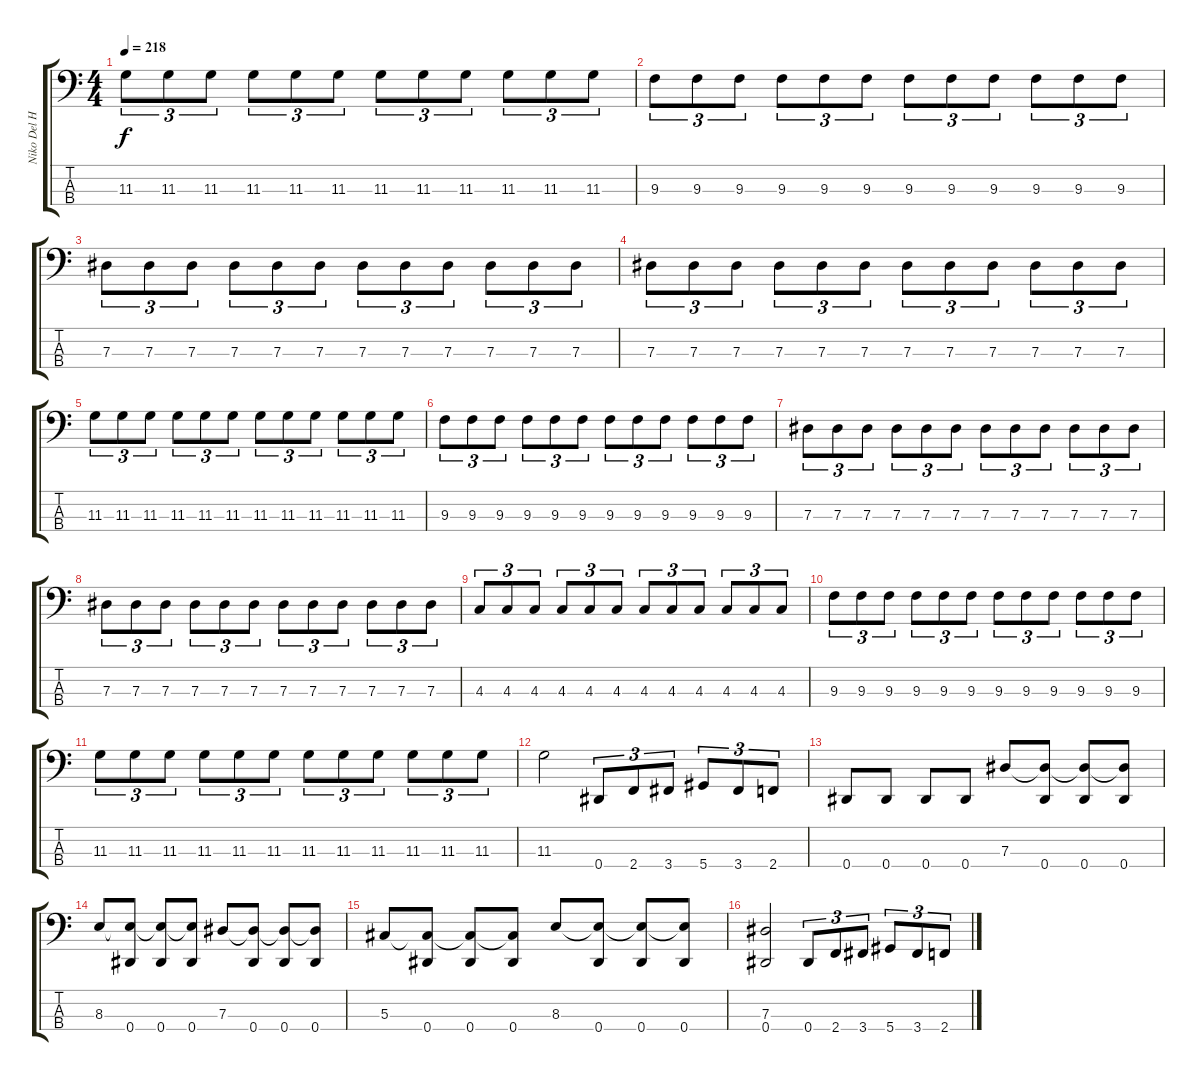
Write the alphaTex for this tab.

\track ("Niko Del Hierro" "Niko Del H") {instrument electricbassfinger}
\staff {score tabs}
\tuning (Gb2 Db2 Ab1 Eb1) {hide}
\ts (4 4)
\tempo 218
\clef f4
\ks c
11.3.8{tu (3 2) dy f} 11.3.8{tu (3 2)} 11.3.8{tu (3 2)} 11.3.8{tu (3 2)} 11.3.8{tu (3 2)} 11.3.8{tu (3 2)} 11.3.8{tu (3 2)} 11.3.8{tu (3 2)} 11.3.8{tu (3 2)} 11.3.8{tu (3 2)} 11.3.8{tu (3 2)} 11.3.8{tu (3 2)} |
9.3.8{tu (3 2)} 9.3.8{tu (3 2)} 9.3.8{tu (3 2)} 9.3.8{tu (3 2)} 9.3.8{tu (3 2)} 9.3.8{tu (3 2)} 9.3.8{tu (3 2)} 9.3.8{tu (3 2)} 9.3.8{tu (3 2)} 9.3.8{tu (3 2)} 9.3.8{tu (3 2)} 9.3.8{tu (3 2)} |
7.3.8{tu (3 2)} 7.3.8{tu (3 2)} 7.3.8{tu (3 2)} 7.3.8{tu (3 2)} 7.3.8{tu (3 2)} 7.3.8{tu (3 2)} 7.3.8{tu (3 2)} 7.3.8{tu (3 2)} 7.3.8{tu (3 2)} 7.3.8{tu (3 2)} 7.3.8{tu (3 2)} 7.3.8{tu (3 2)} |
7.3.8{tu (3 2)} 7.3.8{tu (3 2)} 7.3.8{tu (3 2)} 7.3.8{tu (3 2)} 7.3.8{tu (3 2)} 7.3.8{tu (3 2)} 7.3.8{tu (3 2)} 7.3.8{tu (3 2)} 7.3.8{tu (3 2)} 7.3.8{tu (3 2)} 7.3.8{tu (3 2)} 7.3.8{tu (3 2)} |
11.3.8{tu (3 2)} 11.3.8{tu (3 2)} 11.3.8{tu (3 2)} 11.3.8{tu (3 2)} 11.3.8{tu (3 2)} 11.3.8{tu (3 2)} 11.3.8{tu (3 2)} 11.3.8{tu (3 2)} 11.3.8{tu (3 2)} 11.3.8{tu (3 2)} 11.3.8{tu (3 2)} 11.3.8{tu (3 2)} |
9.3.8{tu (3 2)} 9.3.8{tu (3 2)} 9.3.8{tu (3 2)} 9.3.8{tu (3 2)} 9.3.8{tu (3 2)} 9.3.8{tu (3 2)} 9.3.8{tu (3 2)} 9.3.8{tu (3 2)} 9.3.8{tu (3 2)} 9.3.8{tu (3 2)} 9.3.8{tu (3 2)} 9.3.8{tu (3 2)} |
7.3.8{tu (3 2)} 7.3.8{tu (3 2)} 7.3.8{tu (3 2)} 7.3.8{tu (3 2)} 7.3.8{tu (3 2)} 7.3.8{tu (3 2)} 7.3.8{tu (3 2)} 7.3.8{tu (3 2)} 7.3.8{tu (3 2)} 7.3.8{tu (3 2)} 7.3.8{tu (3 2)} 7.3.8{tu (3 2)} |
7.3.8{tu (3 2)} 7.3.8{tu (3 2)} 7.3.8{tu (3 2)} 7.3.8{tu (3 2)} 7.3.8{tu (3 2)} 7.3.8{tu (3 2)} 7.3.8{tu (3 2)} 7.3.8{tu (3 2)} 7.3.8{tu (3 2)} 7.3.8{tu (3 2)} 7.3.8{tu (3 2)} 7.3.8{tu (3 2)} |
4.3.8{tu (3 2)} 4.3.8{tu (3 2)} 4.3.8{tu (3 2)} 4.3.8{tu (3 2)} 4.3.8{tu (3 2)} 4.3.8{tu (3 2)} 4.3.8{tu (3 2)} 4.3.8{tu (3 2)} 4.3.8{tu (3 2)} 4.3.8{tu (3 2)} 4.3.8{tu (3 2)} 4.3.8{tu (3 2)} |
9.3.8{tu (3 2)} 9.3.8{tu (3 2)} 9.3.8{tu (3 2)} 9.3.8{tu (3 2)} 9.3.8{tu (3 2)} 9.3.8{tu (3 2)} 9.3.8{tu (3 2)} 9.3.8{tu (3 2)} 9.3.8{tu (3 2)} 9.3.8{tu (3 2)} 9.3.8{tu (3 2)} 9.3.8{tu (3 2)} |
11.3.8{tu (3 2)} 11.3.8{tu (3 2)} 11.3.8{tu (3 2)} 11.3.8{tu (3 2)} 11.3.8{tu (3 2)} 11.3.8{tu (3 2)} 11.3.8{tu (3 2)} 11.3.8{tu (3 2)} 11.3.8{tu (3 2)} 11.3.8{tu (3 2)} 11.3.8{tu (3 2)} 11.3.8{tu (3 2)} |
11.3.2 0.4.8{tu (3 2)} 2.4.8{tu (3 2)} 3.4.8{tu (3 2)} 5.4.8{tu (3 2)} 3.4.8{tu (3 2)} 2.4.8{tu (3 2)} |
0.4.8 0.4.8 0.4.8 0.4.8 7.3.8 (7.3{t} 0.4).8 (7.3{t} 0.4).8 (7.3{t} 0.4).8 |
8.3.8 (8.3{t} 0.4).8 (8.3{t} 0.4).8 (8.3{t} 0.4).8 7.3.8 (7.3{t} 0.4).8 (7.3{t} 0.4).8 (7.3{t} 0.4).8 |
5.3.8 (5.3{t} 0.4).8 (5.3{t} 0.4).8 (5.3{t} 0.4).8 8.3.8 (8.3{t} 0.4).8 (8.3{t} 0.4).8 (8.3{t} 0.4).8 |
(7.3 0.4).2 0.4.8{tu (3 2)} 2.4.8{tu (3 2)} 3.4.8{tu (3 2)} 5.4.8{tu (3 2)} 3.4.8{tu (3 2)} 2.4.8{tu (3 2)}
